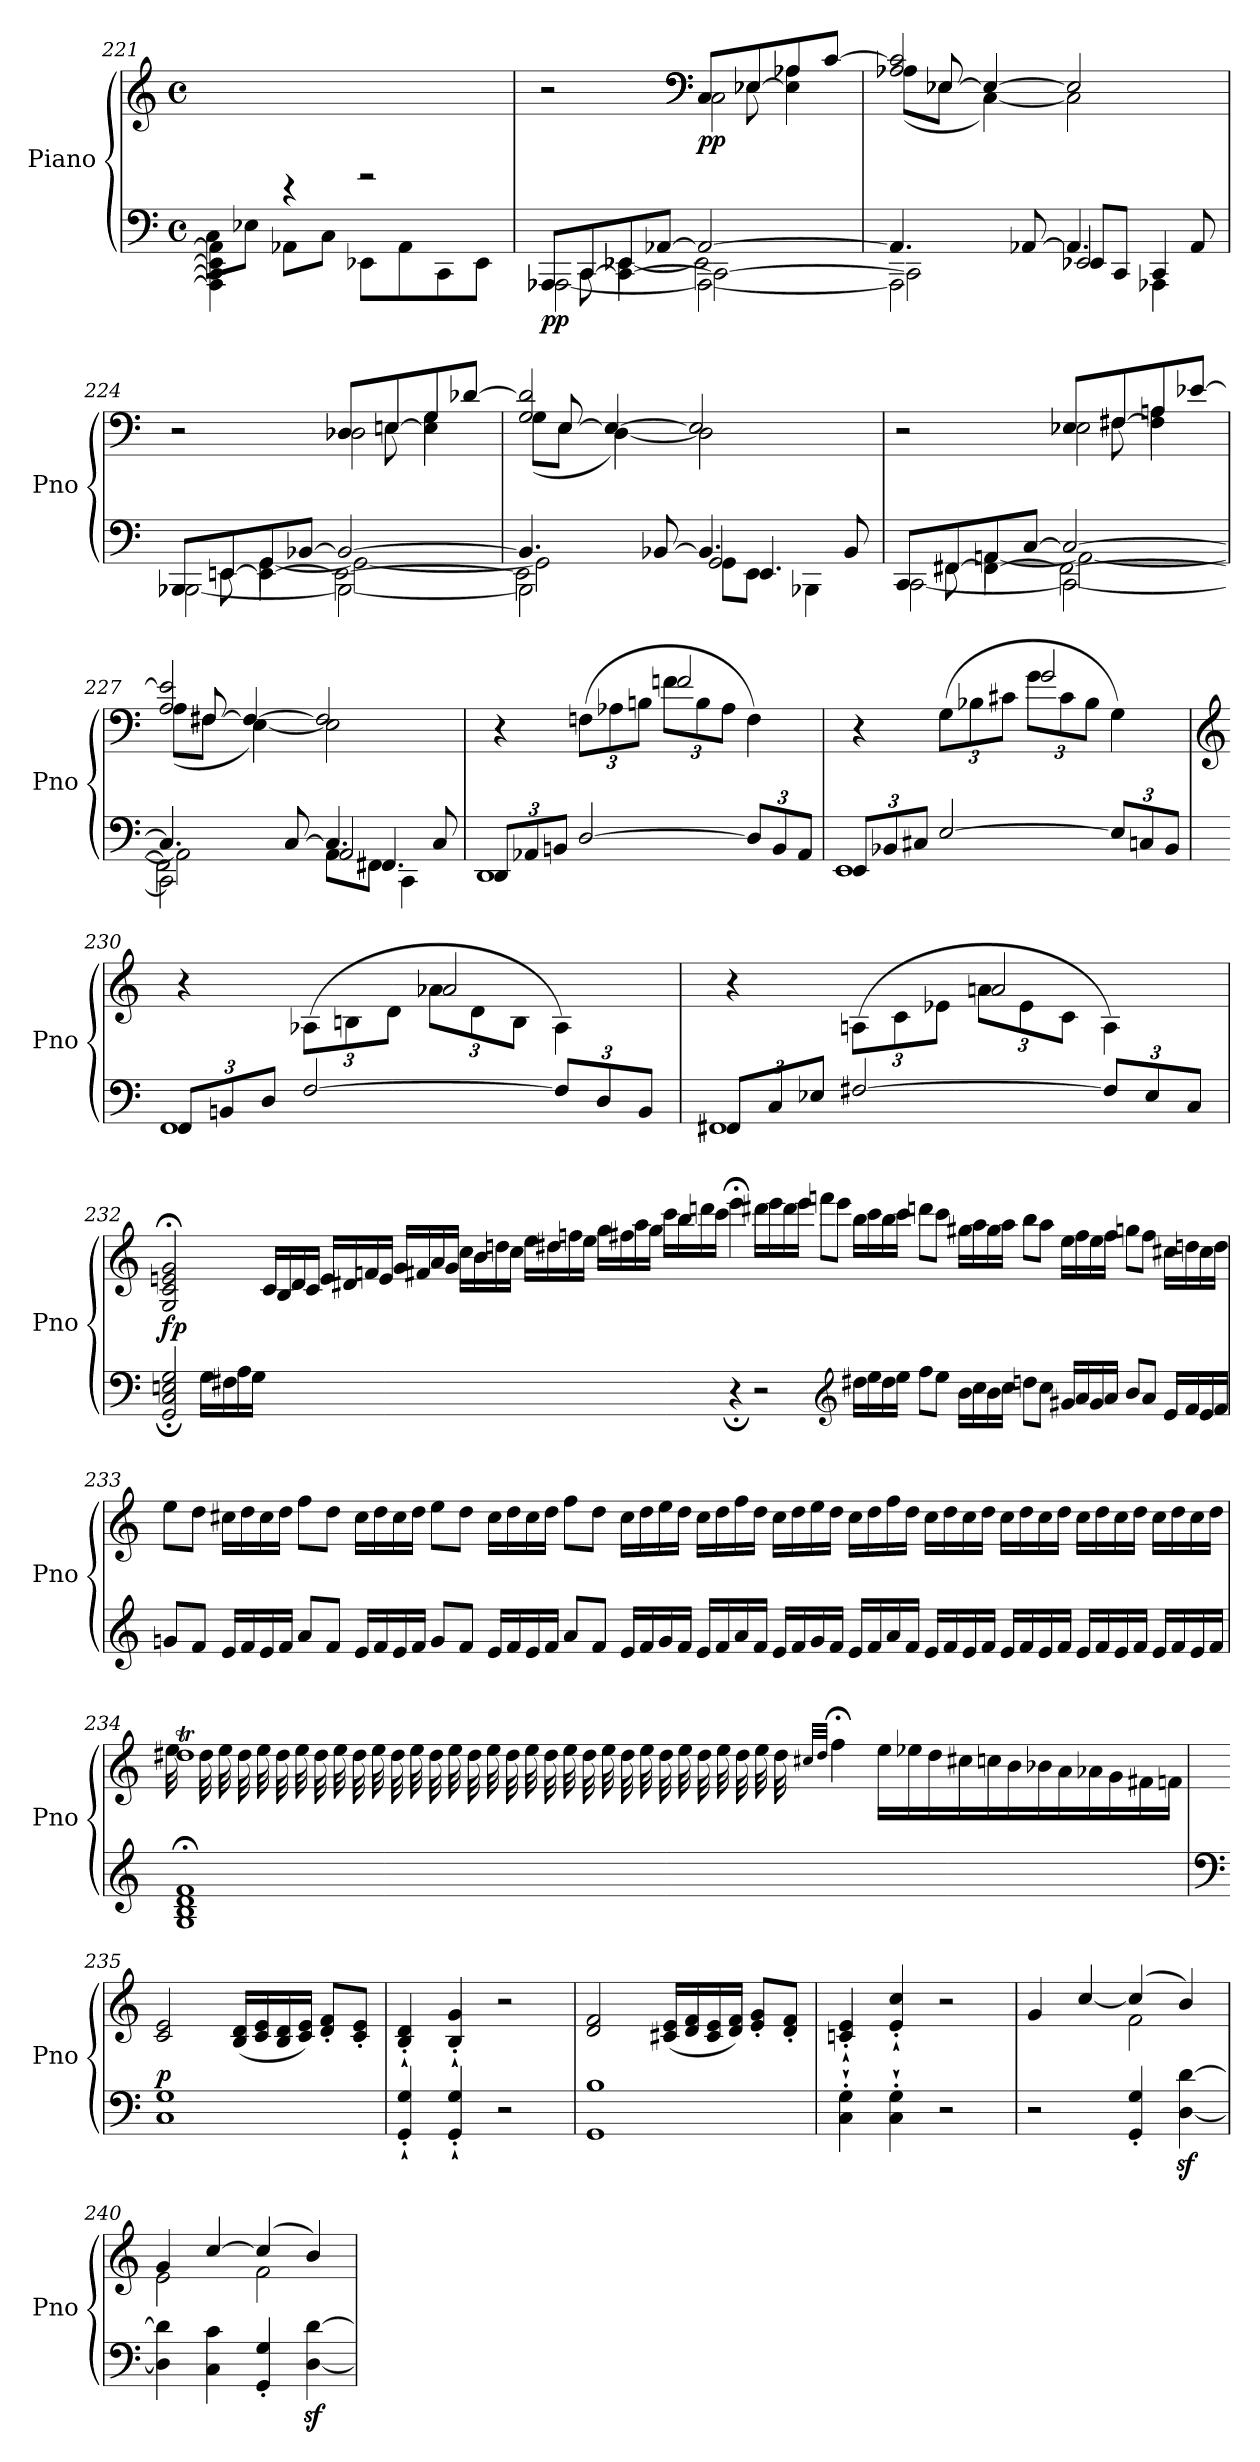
**kern	**kern	**dynam
*part1	*part1	*part1
*staff2	*staff1	*staff1/2
*I"Piano	*	*
*I'Pno	*	*
*clefF4	*clefG2	*
*k[]	*k[]	*
*M4/4	*M4/4	*
*met(c)	*met(c)	*
=221	=221	=221
*^	*	*
8C\L	4AAA-\] 4CC\] 4EE-\] 4AA-\]	4ryy	.
8E-X\J	.	.	.
2.ryy	8AA-X\L	4rEE	.
.	8C\J	.	.
.	8EE-X\L	2rGG	.
.	8AA-\	.	.
.	8CC\	.	.
.	8EE-\J	.	.
!!LO:LB:g=z
=222	=222	=222	=222
*^	*	*^	*
*	*	*^	*	*^	*
*	*	*	*	*	*	*^	*
!	!	!	!	!	!	!	!	!LO:DY:b=2
8AAA-X/L	[2AAA-\	8ryy	4ryy	2r	2ryy	8ryy	2.ryy	pp
8CC/	.	[8CC\	.	.	.	8ryy@	.	.
8EE-X/	.	4CC\_	[4EE-\	.	.	8ryy@	.	.
[8AA-X/J	.	.	.	.	.	8ryy@	.	.
*	*	*	*	*clefF4	*	*	*	*
!	!	!	!	!	!	!	!	!LO:DY:b
2AA-/_	2AAA-\_	2CC\_	2EE-\]	8C/L	2C\	8ryy@	.	pp
.	.	.	.	8E-X/	.	[8E-\	.	.
.	.	.	.	8A-X/	.	4E-\]	4A-\	.
.	.	.	.	[8c/J	.	.	.	.
*	*	*	*	*	*	*v	*v	*
=223	=223	=223	=223	=223	=223	=223	=223
4.AA-/]	2AAA-\]	2CC\]	2.ryy	2A-X/ 2c/]	(8A-L	8ryy	.
.	.	.	.	.	8E-X\J	[8E-/	.
.	.	.	.	.	[4C\)	4E-/_	.
[8AA-X/	.	.	.	.	.	.	.
4.AA-/]	2EE-X/	8EE-L	.	2ryy	2C\]	2E-/]	.
.	.	8CCJ	.	.	.	.	.
.	.	4AAA-X\	4CC/	.	.	.	.
8AA-/	.	.	.	.	.	.	.
=224	=224	=224	=224	=224	=224	=224	=224
*	*	*	*	*	*	*^	*
8BBB-X/L	[2BBB-\	8ryy	4ryy	2r	2ryy	8ryy	2.ryy	.
8EEn/	.	[8EE\	.	.	.	8ryy@	.	.
8GG/	.	4EE\_	[4GG\	.	.	8ryy@	.	.
[8BB-X/J	.	.	.	.	.	8ryy@	.	.
2BB-/_	2BBB-\_	2EE\_	2GG\_	8D-X/L	2D-\	8ryy@	.	.
.	.	.	.	8En/	.	[8E\	.	.
.	.	.	.	8G/	.	4E\]	4G\	.
.	.	.	.	[8d-X/J	.	.	.	.
*	*	*	*	*	*	*v	*v	*
!!LO:LB:g=z
=225	=225	=225	=225	=225	=225	=225	=225
4.BB-/]	2BBB-\]	2EE\]	2GG\]	2G/ 2d-/]	(8GL	8ryy	.
.	.	.	.	.	8E\J	[8E/	.
.	.	.	.	.	[4D\)	4E/_	.
[8BB-X/	.	.	.	.	.	.	.
4.BB-/]	2GG/	8GG\L	8ryy	2ryy	2D\]	2E/]	.
.	.	8EE\J	4.EE/	.	.	.	.
.	.	4BBB-X\	.	.	.	.	.
8BB-/	.	.	.	.	.	.	.
=226	=226	=226	=226	=226	=226	=226	=226
*	*	*	*	*	*	*^	*
8CC/L	[2CC\	8ryy	4ryy	2r	2ryy	8ryy	2.ryy	.
8FF#X/	.	[8FF#\	.	.	.	8ryy@	.	.
8AAn/	.	4FF#\_	[4AA\	.	.	8ryy@	.	.
[8C/J	.	.	.	.	.	8ryy@	.	.
2C/_	2CC\_	2FF#\_	2AA\_	8E-X/L	2E-\	8ryy@	.	.
.	.	.	.	8F#X/	.	[8F#\	.	.
.	.	.	.	8An/	.	4F#\]	4A\	.
.	.	.	.	[8e-X/J	.	.	.	.
*	*	*	*	*	*	*v	*v	*
=227	=227	=227	=227	=227	=227	=227	=227
4.C/]	2CC\]	2FF#\]	2AA\]	2A/ 2e-/]	(8AL	8ryy	.
.	.	.	.	.	8F#X\J	[8F#/	.
.	.	.	.	.	[4E\)	4F#/_	.
[8C/	.	.	.	.	.	.	.
4.C/]	8AAL	2AA/	8ryy	2ryy	2E\]	2F#/]	.
.	8FF#X\J	.	4.FF#/	.	.	.	.
.	4CC\	.	.	.	.	.	.
8C/	.	.	.	.	.	.	.
*v	*v	*v	*v	*	*	*	*
*	*v	*v	*v	*
!!LO:LB:g=z
=228	=228	=228
*Xbrackettup	*	*
*^	*^	*
!	!	!	!	!LO:DY:b
12DD/L	1DD	4r	2ryy	other-dynamics
12AA-X/	.	.	.	.
12BBn/J	.	.	.	.
*	*	*Xbrackettup	*	*
[2D/	.	(>12Fn\L	.	.
.	.	12A-X\	.	.
.	.	12Bn\J	.	.
.	.	12fnL	2f/	.
.	.	12B\	.	.
.	.	12A-\J	.	.
12D/L]	.	4F\)	.	.
12BB/	.	.	.	.
12AA-/J	.	.	.	.
=229	=229	=229	=229	=229
12EE/L	1EE	4r	2ryy	.
12BB-X/	.	.	.	.
12C#X/J	.	.	.	.
[2E/	.	(>12G\L	.	.
.	.	12B-X\	.	.
.	.	12c#X\J	.	.
.	.	12gL	2g/	.
.	.	12c#\	.	.
.	.	12B-\J	.	.
12E/L]	.	4G\)	.	.
12Cn/	.	.	.	.
12BB-/J	.	.	.	.
!!LO:LB:g=z	!!
=230	=230	=230	=230	=230
*	*	*clefG2	*	*
12FF/L	1FF	4r	2ryy	.
12BBn/	.	.	.	.
12D/J	.	.	.	.
[2F/	.	(>12A-X\L	.	.
.	.	12Bn\	.	.
.	.	12d\J	.	.
.	.	12a-XL	2a-/	.
.	.	12d\	.	.
.	.	12B\J	.	.
12F/L]	.	4A-\)	.	.
12D/	.	.	.	.
12BB/J	.	.	.	.
=231	=231	=231	=231	=231
12FF#X/L	1FF#	4r	2ryy	.
12C/	.	.	.	.
12E-X/J	.	.	.	.
[2F#X/	.	(>12An\L	.	.
.	.	12c\	.	.
.	.	12e-X\J	.	.
.	.	12aL	2an/	.
.	.	12e-\	.	.
.	.	12c\J	.	.
12F#/L]	.	4A\)	.	.
12E-/	.	.	.	.
12C/J	.	.	.	.
*	*	*v	*v	*
!!LO:PB:g=z
=232	=232	=232	=232
!	!	!	!LO:DY:a=2
2ryy	2GG/; 2C/; 2En/; 2G/;	2G/;< 2c/;< 2en/;< 2g/;<	fp
16G\LL	2ryy	4ryy	.
16F#X\	.	.	.
16A\	.	.	.
16G\JJ	.	.	.
1ryy	.	16c/LL	.
.	.	16B/	.
.	.	16d/	.
.	.	16c/JJ	.
.	2ryy	16e/LL	.
.	.	16d#X/	.
.	.	16fn/	.
.	.	16e/JJ	.
.	.	16g/LL	.
.	.	16f#X/	.
.	.	16a/	.
.	.	16g/JJ	.
.	2ryy	16cc\LL	.
.	.	16b\	.
.	.	16ddn\	.
.	.	16cc\JJ	.
1ryy	.	16ee\LL	.
.	.	16dd#X\	.
.	.	16ffn\	.
.	.	16ee\JJ	.
.	2ryy	16gg\LL	.
.	.	16ff#X\	.
.	.	16aa\	.
.	.	16gg\JJ	.
.	.	16ccc\LL	.
.	.	16bb\	.
.	.	16dddn\	.
.	.	16ccc\JJ	.
.	4r;<	4eee;<\	.
1ryy	2r	16ddd#X\LL	.
.	.	16eee\	.
.	.	16ddd#\	.
.	.	16eee\JJ	.
.	.	8fffn\L	.
.	.	8eee\J	.
*clefG2	*	*	*
.	16dd#X\LL	16bb\LL	.
.	16ee\	16ccc\	.
.	16dd#\	16bb\	.
.	16ee\JJ	16ccc\JJ	.
.	8ff\L	8dddn\L	.
.	8ee\J	8ccc\J	.
1ryy	16b\LL	16gg#X\LL	.
.	16cc\	16aa\	.
.	16b\	16gg#\	.
.	16cc\JJ	16aa\JJ	.
.	8ddn\L	8bb\L	.
.	8cc\J	8aa\J	.
.	16g#X/LL	16ee\LL	.
.	16a/	16ff#\	.
.	16g#/	16ee\	.
.	16a/JJ	16ff#\JJ	.
.	8b/L	8ggn\L	.
.	8a/J	8ff#\J	.
4ryy	16e/LL	16cc#X\LL	.
.	16f/	16ddn\	.
.	16e/	16cc#\	.
.	16f/JJ	16dd\JJ	.
*v	*v	*	*
!!LO:LB:g=z
=233	=233	=233
8gn/L	8ee\L	.
8f/J	8dd\J	.
16e/LL	16cc#X\LL	.
16f/	16dd\	.
16e/	16cc#\	.
16f/JJ	16dd\JJ	.
8a/L	8ff\L	.
8f/J	8dd\J	.
16e/LL	16cc#\LL	.
16f/	16dd\	.
16e/	16cc#\	.
16f/JJ	16dd\JJ	.
8g/L	8ee\L	.
8f/J	8dd\J	.
16e/LL	16cc#\LL	.
16f/	16dd\	.
16e/	16cc#\	.
16f/JJ	16dd\JJ	.
8a/L	8ff\L	.
8f/J	8dd\J	.
16e/LL	16cc#\LL	.
16f/	16dd\	.
16g/	16ee\	.
16f/JJ	16dd\JJ	.
16e/LL	16cc#\LL	.
16f/	16dd\	.
16a/	16ff\	.
16f/JJ	16dd\JJ	.
16e/LL	16cc#\LL	.
16f/	16dd\	.
16g/	16ee\	.
16f/JJ	16dd\JJ	.
16e/LL	16cc#\LL	.
16f/	16dd\	.
16a/	16ff\	.
16f/JJ	16dd\JJ	.
16e/LL	16cc#\LL	.
16f/	16dd\	.
16e/	16cc#\	.
16f/JJ	16dd\JJ	.
16e/LL	16cc#\LL	.
16f/	16dd\	.
16e/	16cc#\	.
16f/JJ	16dd\JJ	.
16e/LL	16cc#\LL	.
16f/	16dd\	.
16e/	16cc#\	.
16f/JJ	16dd\JJ	.
16e/LL	16cc#\LL	.
16f/	16dd\	.
16e/	16cc#\	.
16f/JJ	16dd\JJ	.
!!LO:LB:g=z
=234	=234	=234
*	*^	*
1G; 1B; 1d; 1f;	1dd#Xt	32ee	.
.	.	32dd#	.
.	.	32ee	.
.	.	32dd#	.
.	.	32ee	.
.	.	32dd#	.
.	.	32ee	.
.	.	32dd#	.
.	.	32ee	.
.	.	32dd#	.
.	.	32ee	.
.	.	32dd#	.
.	.	32ee	.
.	.	32dd#	.
.	.	32ee	.
.	.	32dd#	.
.	.	32ee	.
.	.	32dd#	.
.	.	32ee	.
.	.	32dd#	.
.	.	32ee	.
.	.	32dd#	.
.	.	32ee	.
.	.	32dd#	.
.	.	32ee	.
.	.	32dd#	.
.	.	32ee	.
.	.	32dd#	.
.	.	32ee	.
.	.	32dd#	.
.	.	32ee	.
.	.	32dd#	.
.	32qcc#X/LLL	.	.
.	32qdd#/JJJ	.	.
1ryy	4ff;<\	1ryy	.
.	16ee\LL	.	.
.	16ee-X\	.	.
.	16dd#\	.	.
.	16cc#\	.	.
.	16ccn\	.	.
.	16b\	.	.
.	16b-X\	.	.
.	16a\	.	.
.	16a-X\	.	.
.	16g\	.	.
.	16f#X\	.	.
.	16fn\JJ	.	.
*	*v	*v	*
!!LO:LB:g=z
=235	=235	=235
*clefF4	*	*
!	!	!LO:DY:a=2
1C 1G	2c/ 2e/	p
.	(16B/ 16d/LL	.
.	16c/ 16e/	.
.	16B/ 16d/	.
.	16c/ 16e/JJ)	.
.	8d/' 8f/'L	.
.	8c/' 8e/'J	.
=236	=236	=236
4GG/'` 4G/'`	4B/'` 4d/'`	.
4GG/'` 4G/'`	4B/'` 4g/'`	.
2r	2r	.
=237	=237	=237
1GG 1B	2d/ 2f/	.
.	(16c#X/ 16e/LL	.
.	16d/ 16f/	.
.	16c#/ 16e/	.
.	16d/ 16f/JJ)	.
.	8e/' 8g/'L	.
.	8d/' 8f/'J	.
=238	=238	=238
4C\'` 4G\'`	4cn/'` 4e/'`	.
4C\'` 4G\'`	4e/'` 4cc/'`	.
2r	2r	.
!!LO:LB:g=z
=239	=239	=239
*	*^	*
2r	4g/	2ryy	.
.	[4cc/	.	.
4GG/' 4G/'	(4cc/]	2f\	.
[4D\z< [4d\z<	4b/)	.	.
=240	=240	=240	=240
4D\] 4d\]	4g/	2e\	.
4C\ 4c\	[4cc/	.	.
4GG/' 4G/'	(4cc/]	2f\	.
[4D\z< [4d\z<	4b/)	.	.
*	*v	*v	*
=	=	=
*-	*-	*-
